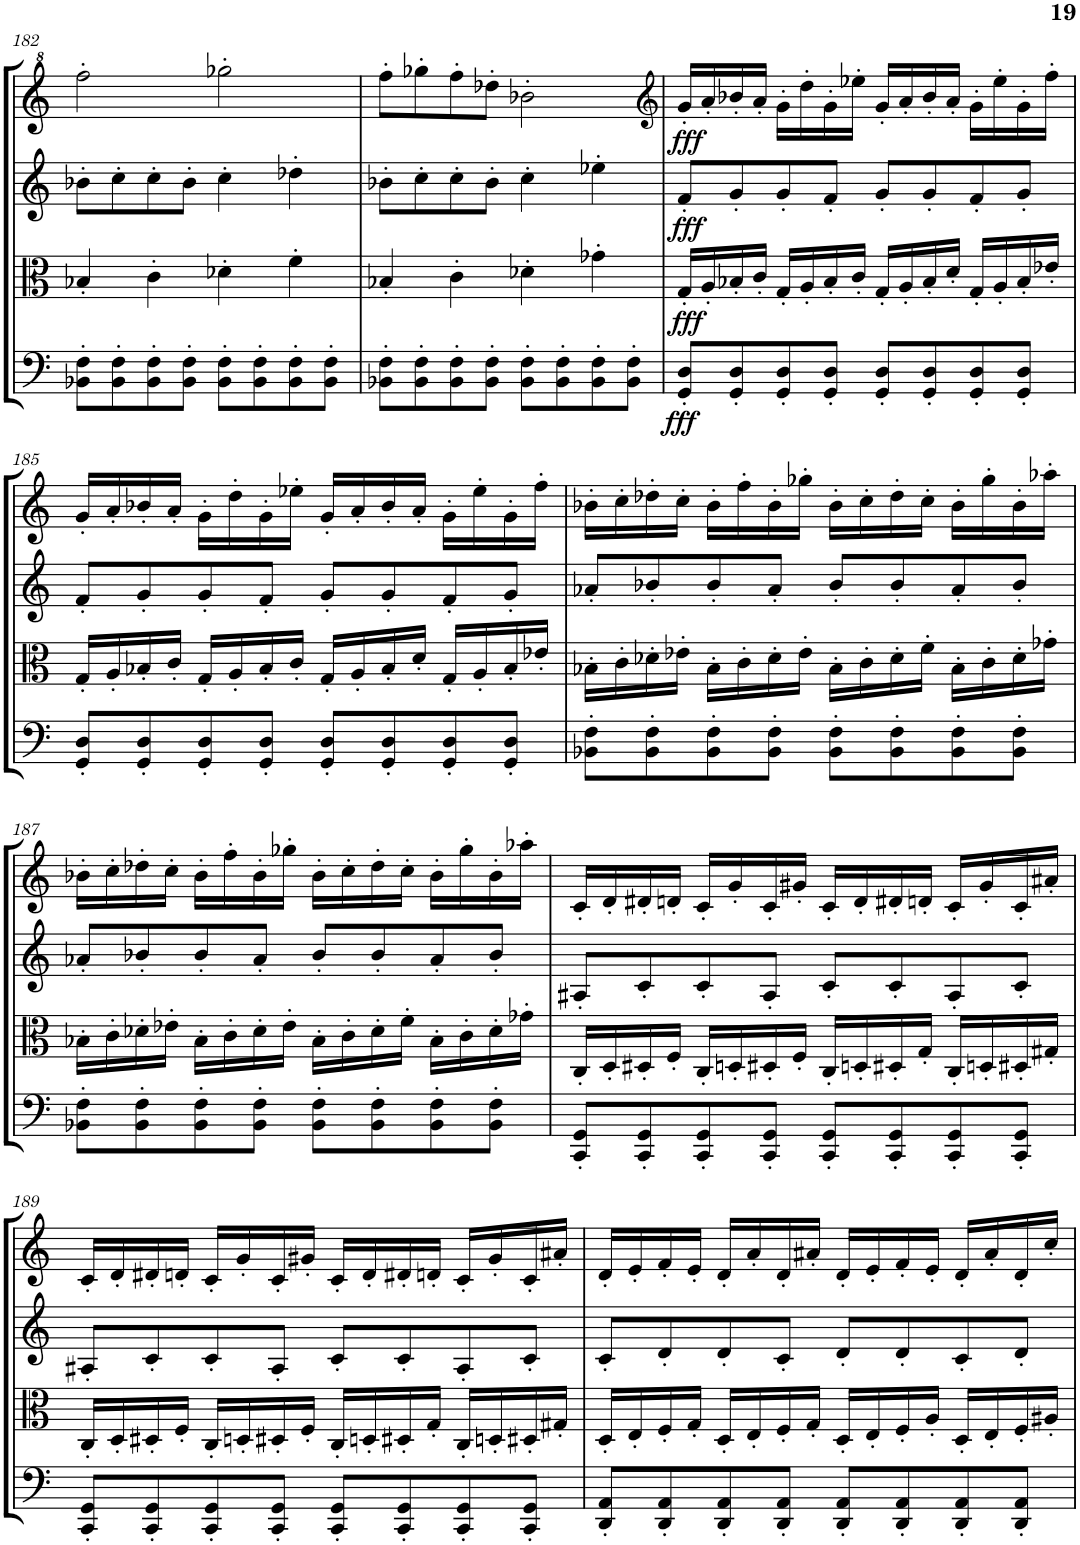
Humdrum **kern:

**kern	**dynam	**kern	**dynam	**kern	**dynam	**kern	**dynam
*part4	*part4	*part3	*part3	*part2	*part2	*part1	*part1
*staff4	*staff4	*staff3	*staff3	*staff2	*staff2	*staff1	*staff1
*I"Violoncello	*	*I"Viola	*	*I"Violin II	*	*I"Violin I	*
*I'Vc	*	*I'Vla	*	*I'Vln	*	*I'Vln	*
!!LO:PB:g=z
*clefF4	*	*clefC3	*	*clefG2	*	*clefG^2	*
*k[]	*	*k[]	*	*k[]	*	*k[]	*
*M4/4	*	*M4/4	*	*M4/4	*	*M4/4	*
=182	=182	=182	=182	=182	=182	=182	=182
8BB-X\' 8F\'L	.	4B-X'/	.	8b-X'\L	.	2fff'\	.
8BB-\' 8F\'	.	.	.	8cc'\	.	.	.
8BB-\' 8F\'	.	4c'\	.	8cc'\	.	.	.
8BB-\' 8F\'J	.	.	.	8b-'\J	.	.	.
8BB-\' 8F\'L	.	4d-X'\	.	4cc'\	.	2ggg-X'\	.
8BB-\' 8F\'	.	.	.	.	.	.	.
8BB-\' 8F\'	.	4f'\	.	4dd-X'\	.	.	.
8BB-\' 8F\'J	.	.	.	.	.	.	.
=183	=183	=183	=183	=183	=183	=183	=183
8BB-X\' 8F\'L	.	4B-X'/	.	8b-X'\L	.	8fff'\L	.
8BB-\' 8F\'	.	.	.	8cc'\	.	8ggg-X'\	.
8BB-\' 8F\'	.	4c'\	.	8cc'\	.	8fff'\	.
8BB-\' 8F\'J	.	.	.	8b-'\J	.	8ddd-X'\J	.
8BB-\' 8F\'L	.	4d-X'\	.	4cc'\	.	2bb-X'\	.
8BB-\' 8F\'	.	.	.	.	.	.	.
8BB-\' 8F\'	.	4g-X'\	.	4ee-X'\	.	.	.
8BB-\' 8F\'J	.	.	.	.	.	.	.
=184	=184	=184	=184	=184	=184	=184	=184
*	*	*	*	*	*	*clefG2	*
!	!LO:DY:b	!	!LO:DY:b	!	!LO:DY:b	!	!LO:DY:b
8GG/' 8D/'L	fff	16G'/LL	fff	8f'/L	fff	16g'/LL	fff
.	.	16A'/	.	.	.	16a'/	.
8GG/' 8D/'	.	16B-X'/	.	8g'/	.	16b-X'/	.
.	.	16c'/JJ	.	.	.	16a'/JJ	.
8GG/' 8D/'	.	16G'/LL	.	8g'/	.	16g'\LL	.
.	.	16A'/	.	.	.	16dd'\	.
8GG/' 8D/'J	.	16B-'/	.	8f'/J	.	16g'\	.
.	.	16c'/JJ	.	.	.	16ee-X'\JJ	.
8GG/' 8D/'L	.	16G'/LL	.	8g'/L	.	16g'/LL	.
.	.	16A'/	.	.	.	16a'/	.
8GG/' 8D/'	.	16B-'/	.	8g'/	.	16b-'/	.
.	.	16d'/JJ	.	.	.	16a'/JJ	.
8GG/' 8D/'	.	16G'/LL	.	8f'/	.	16g'\LL	.
.	.	16A'/	.	.	.	16ee-'\	.
8GG/' 8D/'J	.	16B-'/	.	8g'/J	.	16g'\	.
.	.	16e-X'/JJ	.	.	.	16ff'\JJ	.
!!LO:LB:g=z
=185	=185	=185	=185	=185	=185	=185	=185
8GG/' 8D/'L	.	16G'/LL	.	8f'/L	.	16g'/LL	.
.	.	16A'/	.	.	.	16a'/	.
8GG/' 8D/'	.	16B-X'/	.	8g'/	.	16b-X'/	.
.	.	16c'/JJ	.	.	.	16a'/JJ	.
8GG/' 8D/'	.	16G'/LL	.	8g'/	.	16g'\LL	.
.	.	16A'/	.	.	.	16dd'\	.
8GG/' 8D/'J	.	16B-'/	.	8f'/J	.	16g'\	.
.	.	16c'/JJ	.	.	.	16ee-X'\JJ	.
8GG/' 8D/'L	.	16G'/LL	.	8g'/L	.	16g'/LL	.
.	.	16A'/	.	.	.	16a'/	.
8GG/' 8D/'	.	16B-'/	.	8g'/	.	16b-'/	.
.	.	16d'/JJ	.	.	.	16a'/JJ	.
8GG/' 8D/'	.	16G'/LL	.	8f'/	.	16g'\LL	.
.	.	16A'/	.	.	.	16ee-'\	.
8GG/' 8D/'J	.	16B-'/	.	8g'/J	.	16g'\	.
.	.	16e-X'/JJ	.	.	.	16ff'\JJ	.
=186	=186	=186	=186	=186	=186	=186	=186
8BB-X\' 8F\'L	.	16B-X'\LL	.	8a-X'/L	.	16b-X'\LL	.
.	.	16c'\	.	.	.	16cc'\	.
8BB-\' 8F\'	.	16d-X'\	.	8b-X'/	.	16dd-X'\	.
.	.	16e-X'\JJ	.	.	.	16cc'\JJ	.
8BB-\' 8F\'	.	16B-'\LL	.	8b-'/	.	16b-'\LL	.
.	.	16c'\	.	.	.	16ff'\	.
8BB-\' 8F\'J	.	16d-'\	.	8a-'/J	.	16b-'\	.
.	.	16e-'\JJ	.	.	.	16gg-X'\JJ	.
8BB-\' 8F\'L	.	16B-'\LL	.	8b-'/L	.	16b-'\LL	.
.	.	16c'\	.	.	.	16cc'\	.
8BB-\' 8F\'	.	16d-'\	.	8b-'/	.	16dd-'\	.
.	.	16f'\JJ	.	.	.	16cc'\JJ	.
8BB-\' 8F\'	.	16B-'\LL	.	8a-'/	.	16b-'\LL	.
.	.	16c'\	.	.	.	16gg-'\	.
8BB-\' 8F\'J	.	16d-'\	.	8b-'/J	.	16b-'\	.
.	.	16g-X'\JJ	.	.	.	16aa-X'\JJ	.
!!LO:LB:g=z
=187	=187	=187	=187	=187	=187	=187	=187
8BB-X\' 8F\'L	.	16B-X'\LL	.	8a-X'/L	.	16b-X'\LL	.
.	.	16c'\	.	.	.	16cc'\	.
8BB-\' 8F\'	.	16d-X'\	.	8b-X'/	.	16dd-X'\	.
.	.	16e-X'\JJ	.	.	.	16cc'\JJ	.
8BB-\' 8F\'	.	16B-'\LL	.	8b-'/	.	16b-'\LL	.
.	.	16c'\	.	.	.	16ff'\	.
8BB-\' 8F\'J	.	16d-'\	.	8a-'/J	.	16b-'\	.
.	.	16e-'\JJ	.	.	.	16gg-X'\JJ	.
8BB-\' 8F\'L	.	16B-'\LL	.	8b-'/L	.	16b-'\LL	.
.	.	16c'\	.	.	.	16cc'\	.
8BB-\' 8F\'	.	16d-'\	.	8b-'/	.	16dd-'\	.
.	.	16f'\JJ	.	.	.	16cc'\JJ	.
8BB-\' 8F\'	.	16B-'\LL	.	8a-'/	.	16b-'\LL	.
.	.	16c'\	.	.	.	16gg-'\	.
8BB-\' 8F\'J	.	16d-'\	.	8b-'/J	.	16b-'\	.
.	.	16g-X'\JJ	.	.	.	16aa-X'\JJ	.
=188	=188	=188	=188	=188	=188	=188	=188
8CC/' 8GG/'L	.	16C'/LL	.	8A#X'/L	.	16c'/LL	.
.	.	16D'/	.	.	.	16d'/	.
8CC/' 8GG/'	.	16D#X'/	.	8c'/	.	16d#X'/	.
.	.	16F'/JJ	.	.	.	16dn'/JJ	.
8CC/' 8GG/'	.	16C'/LL	.	8c'/	.	16c'/LL	.
.	.	16Dn'/	.	.	.	16g'/	.
8CC/' 8GG/'J	.	16D#X'/	.	8A#'/J	.	16c'/	.
.	.	16F'/JJ	.	.	.	16g#X'/JJ	.
8CC/' 8GG/'L	.	16C'/LL	.	8c'/L	.	16c'/LL	.
.	.	16Dn'/	.	.	.	16d'/	.
8CC/' 8GG/'	.	16D#X'/	.	8c'/	.	16d#X'/	.
.	.	16G'/JJ	.	.	.	16dn'/JJ	.
8CC/' 8GG/'	.	16C'/LL	.	8A#'/	.	16c'/LL	.
.	.	16Dn'/	.	.	.	16g#'/	.
8CC/' 8GG/'J	.	16D#X'/	.	8c'/J	.	16c'/	.
.	.	16G#X'/JJ	.	.	.	16a#X'/JJ	.
!!LO:LB:g=z
=189	=189	=189	=189	=189	=189	=189	=189
8CC/' 8GG/'L	.	16C'/LL	.	8A#X'/L	.	16c'/LL	.
.	.	16D'/	.	.	.	16d'/	.
8CC/' 8GG/'	.	16D#X'/	.	8c'/	.	16d#X'/	.
.	.	16F'/JJ	.	.	.	16dn'/JJ	.
8CC/' 8GG/'	.	16C'/LL	.	8c'/	.	16c'/LL	.
.	.	16Dn'/	.	.	.	16g'/	.
8CC/' 8GG/'J	.	16D#X'/	.	8A#'/J	.	16c'/	.
.	.	16F'/JJ	.	.	.	16g#X'/JJ	.
8CC/' 8GG/'L	.	16C'/LL	.	8c'/L	.	16c'/LL	.
.	.	16Dn'/	.	.	.	16d'/	.
8CC/' 8GG/'	.	16D#X'/	.	8c'/	.	16d#X'/	.
.	.	16G'/JJ	.	.	.	16dn'/JJ	.
8CC/' 8GG/'	.	16C'/LL	.	8A#'/	.	16c'/LL	.
.	.	16Dn'/	.	.	.	16g#'/	.
8CC/' 8GG/'J	.	16D#X'/	.	8c'/J	.	16c'/	.
.	.	16G#X'/JJ	.	.	.	16a#X'/JJ	.
=190	=190	=190	=190	=190	=190	=190	=190
8DD/' 8AA/'L	.	16D'/LL	.	8c'/L	.	16d'/LL	.
.	.	16E'/	.	.	.	16e'/	.
8DD/' 8AA/'	.	16F'/	.	8d'/	.	16f'/	.
.	.	16G'/JJ	.	.	.	16e'/JJ	.
8DD/' 8AA/'	.	16D'/LL	.	8d'/	.	16d'/LL	.
.	.	16E'/	.	.	.	16a'/	.
8DD/' 8AA/'J	.	16F'/	.	8c'/J	.	16d'/	.
.	.	16G'/JJ	.	.	.	16a#X'/JJ	.
8DD/' 8AA/'L	.	16D'/LL	.	8d'/L	.	16d'/LL	.
.	.	16E'/	.	.	.	16e'/	.
8DD/' 8AA/'	.	16F'/	.	8d'/	.	16f'/	.
.	.	16A'/JJ	.	.	.	16e'/JJ	.
8DD/' 8AA/'	.	16D'/LL	.	8c'/	.	16d'/LL	.
.	.	16E'/	.	.	.	16a#'/	.
8DD/' 8AA/'J	.	16F'/	.	8d'/J	.	16d'/	.
.	.	16A#X'/JJ	.	.	.	16cc'/JJ	.
=	=	=	=	=	=	=	=
*-	*-	*-	*-	*-	*-	*-	*-
